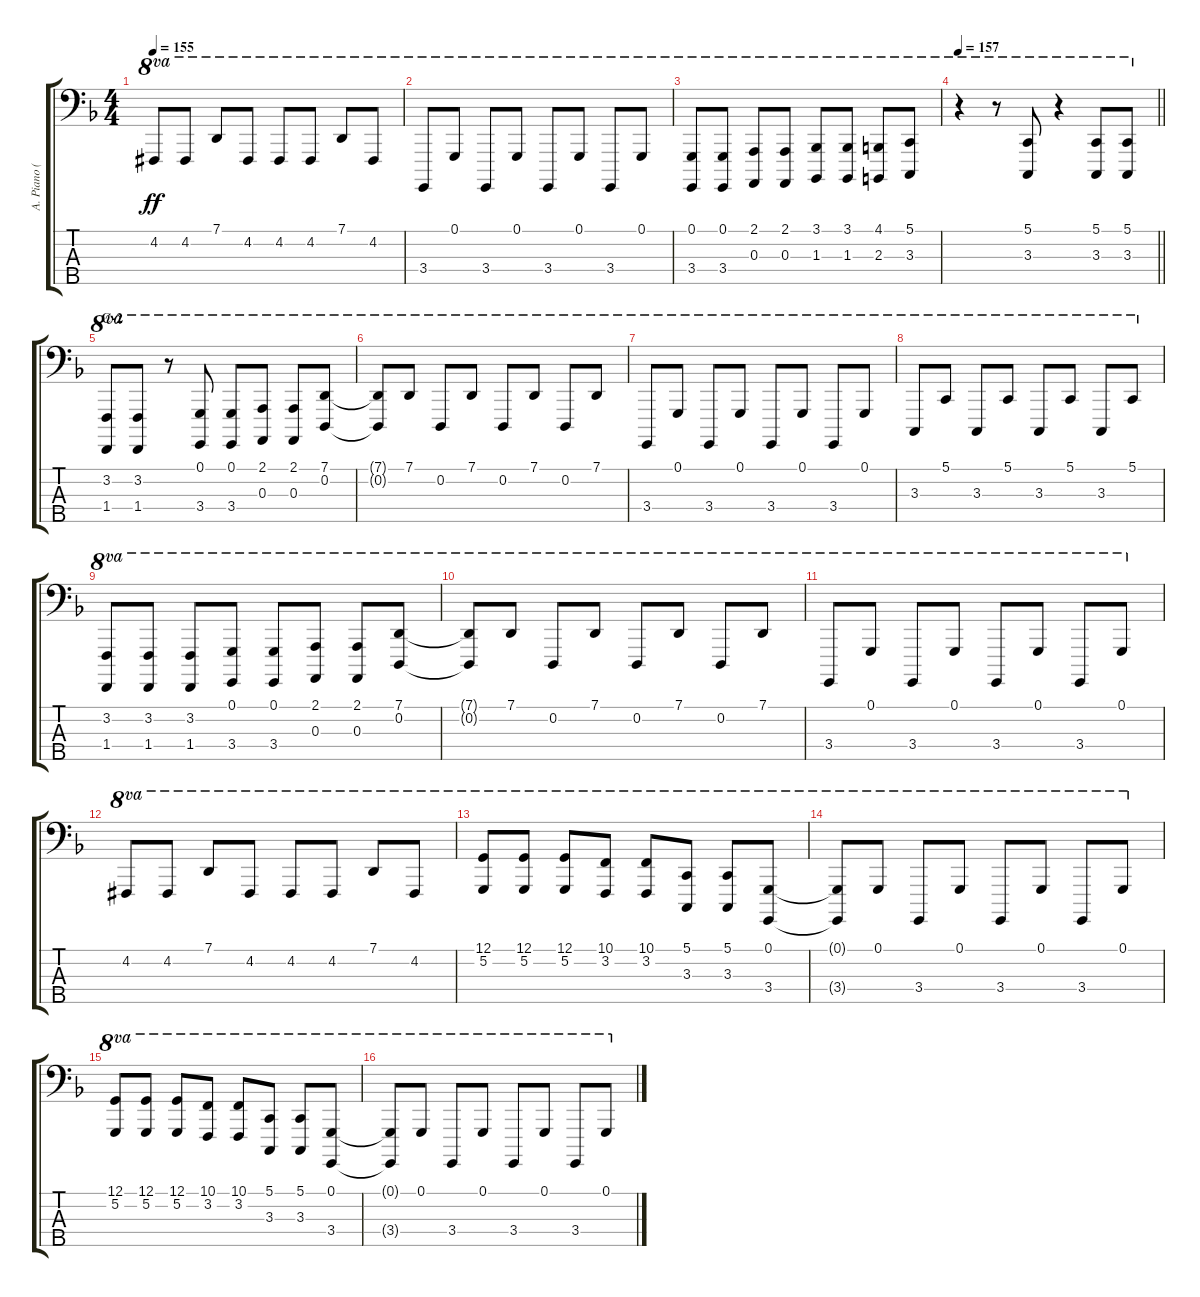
\track ("A. Piano (Left Hand)" "A. Piano (") {instrument acousticgrandpiano}
\staff {score tabs}
\tuning (G2 D2 A1 E1 B0) {hide}
\ts (4 4)
\tempo 155
\clef f4
\ks f
4.2{acc #}.8{ot 8va dy ff} 4.2{acc #}.8{ot 8va} 7.1.8{ot 8va} 4.2{acc #}.8{ot 8va} 4.2{acc #}.8{ot 8va} 4.2{acc #}.8{ot 8va} 7.1.8{ot 8va} 4.2{acc #}.8{ot 8va} |
3.4.8{ot 8va} 0.1.8{ot 8va} 3.4.8{ot 8va} 0.1.8{ot 8va} 3.4.8{ot 8va} 0.1.8{ot 8va} 3.4.8{ot 8va} 0.1.8{ot 8va} |
(0.1 3.4).8{ot 8va} (0.1 3.4).8{ot 8va} (2.1 0.3).8{ot 8va} (2.1 0.3).8{ot 8va} (3.1 1.3).8{ot 8va} (3.1 1.3).8{ot 8va} (4.1 2.3).8{ot 8va} (5.1 3.3).8{ot 8va} |
\tempo 157
\barLineRight lightlight
r.4{ot 8va} r.8{ot 8va} (5.1 3.3).8{ot 8va} r.4{ot 8va} (5.1 3.3).8{ot 8va} (5.1 3.3).8{ot 8va} |
\section ("" "C-2")
(3.2 1.4).8{ot 8va} (3.2 1.4).8{ot 8va} r.8{ot 8va} (0.1 3.4).8{ot 8va} (0.1 3.4).8{ot 8va} (2.1 0.3).8{ot 8va} (2.1 0.3).8{ot 8va} (7.1 0.2).8{ot 8va} |
(7.1{t} 0.2{t}).8{ot 8va} 7.1.8{ot 8va} 0.2.8{ot 8va} 7.1.8{ot 8va} 0.2.8{ot 8va} 7.1.8{ot 8va} 0.2.8{ot 8va} 7.1.8{ot 8va} |
3.4.8{ot 8va} 0.1.8{ot 8va} 3.4.8{ot 8va} 0.1.8{ot 8va} 3.4.8{ot 8va} 0.1.8{ot 8va} 3.4.8{ot 8va} 0.1.8{ot 8va} |
3.3.8{ot 8va} 5.1.8{ot 8va} 3.3.8{ot 8va} 5.1.8{ot 8va} 3.3.8{ot 8va} 5.1.8{ot 8va} 3.3.8{ot 8va} 5.1.8{ot 8va} |
(3.2 1.4).8{ot 8va} (3.2 1.4).8{ot 8va} (3.2 1.4).8{ot 8va} (0.1 3.4).8{ot 8va} (0.1 3.4).8{ot 8va} (2.1 0.3).8{ot 8va} (2.1 0.3).8{ot 8va} (7.1 0.2).8{ot 8va} |
(7.1{t} 0.2{t}).8{ot 8va} 7.1.8{ot 8va} 0.2.8{ot 8va} 7.1.8{ot 8va} 0.2.8{ot 8va} 7.1.8{ot 8va} 0.2.8{ot 8va} 7.1.8{ot 8va} |
3.4.8{ot 8va} 0.1.8{ot 8va} 3.4.8{ot 8va} 0.1.8{ot 8va} 3.4.8{ot 8va} 0.1.8{ot 8va} 3.4.8{ot 8va} 0.1.8{ot 8va} |
4.2{acc #}.8{ot 8va} 4.2{acc #}.8{ot 8va} 7.1.8{ot 8va} 4.2{acc #}.8{ot 8va} 4.2{acc #}.8{ot 8va} 4.2{acc #}.8{ot 8va} 7.1.8{ot 8va} 4.2{acc #}.8{ot 8va} |
(12.1 5.2).8{ot 8va} (12.1 5.2).8{ot 8va} (12.1 5.2).8{ot 8va} (10.1 3.2).8{ot 8va} (10.1 3.2).8{ot 8va} (5.1 3.3).8{ot 8va} (5.1 3.3).8{ot 8va} (0.1 3.4).8{ot 8va} |
(0.1{t} 3.4{t}).8{ot 8va} 0.1.8{ot 8va} 3.4.8{ot 8va} 0.1.8{ot 8va} 3.4.8{ot 8va} 0.1.8{ot 8va} 3.4.8{ot 8va} 0.1.8{ot 8va} |
(12.1 5.2).8{ot 8va} (12.1 5.2).8{ot 8va} (12.1 5.2).8{ot 8va} (10.1 3.2).8{ot 8va} (10.1 3.2).8{ot 8va} (5.1 3.3).8{ot 8va} (5.1 3.3).8{ot 8va} (0.1 3.4).8{ot 8va} |
(0.1{t} 3.4{t}).8{ot 8va} 0.1.8{ot 8va} 3.4.8{ot 8va} 0.1.8{ot 8va} 3.4.8{ot 8va} 0.1.8{ot 8va} 3.4.8{ot 8va} 0.1.8{ot 8va}
